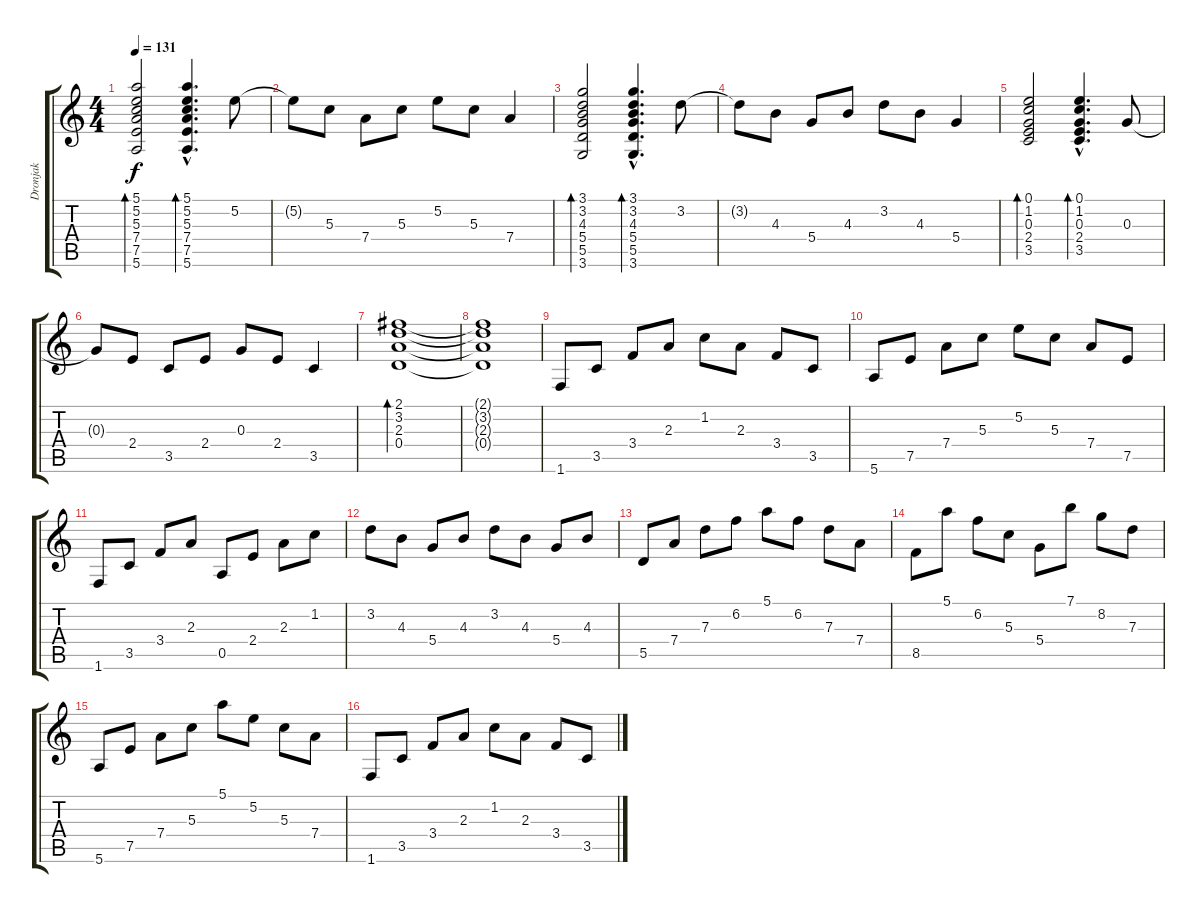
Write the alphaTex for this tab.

\track ("Dronjak" "Dronjak") {instrument acousticguitarsteel}
\staff {score tabs}
\tuning (E4 B3 G3 D3 A2 E2) {hide}
\ts (4 4)
\tempo 131
\clef g2
\ks c
(5.1 5.2 5.3 7.4 7.5 5.6).2{bd 120 dy f} (5.1{hac} 5.2{hac} 5.3{hac} 7.4{hac} 7.5{hac} 5.6{hac}).4{d bd 120} 5.2.8 |
5.2{t}.8 5.3.8 7.4.8 5.3.8 5.2.8 5.3.8 7.4.4 |
(3.1 3.2 4.3 5.4 5.5 3.6).2{bd 120} (3.1{hac} 3.2{hac} 4.3{hac} 5.4{hac} 5.5{hac} 3.6{hac}).4{d bd 120} 3.2.8 |
3.2{t}.8 4.3.8 5.4.8 4.3.8 3.2.8 4.3.8 5.4.4 |
(0.1 1.2 0.3 2.4 3.5).2{bd 120} (0.1{hac} 1.2{hac} 0.3{hac} 2.4{hac} 3.5{hac}).4{d bd 120} 0.3.8 |
0.3{t}.8 2.4.8 3.5.8 2.4.8 0.3.8 2.4.8 3.5.4 |
(2.1 3.2 2.3 0.4).1{bd 240} |
(2.1{t} 3.2{t} 2.3{t} 0.4{t}).1 |
1.6.8 3.5.8 3.4.8 2.3.8 1.2.8 2.3.8 3.4.8 3.5.8 |
5.6.8 7.5.8 7.4.8 5.3.8 5.2.8 5.3.8 7.4.8 7.5.8 |
1.6.8 3.5.8 3.4.8 2.3.8 0.5.8 2.4.8 2.3.8 1.2.8 |
3.2.8 4.3.8 5.4.8 4.3.8 3.2.8 4.3.8 5.4.8 4.3.8 |
5.5.8 7.4.8 7.3.8 6.2.8 5.1.8 6.2.8 7.3.8 7.4.8 |
8.5.8 5.1.8 6.2.8 5.3.8 5.4.8 7.1.8 8.2.8 7.3.8 |
5.6.8 7.5.8 7.4.8 5.3.8 5.1.8 5.2.8 5.3.8 7.4.8 |
1.6.8 3.5.8 3.4.8 2.3.8 1.2.8 2.3.8 3.4.8 3.5.8
